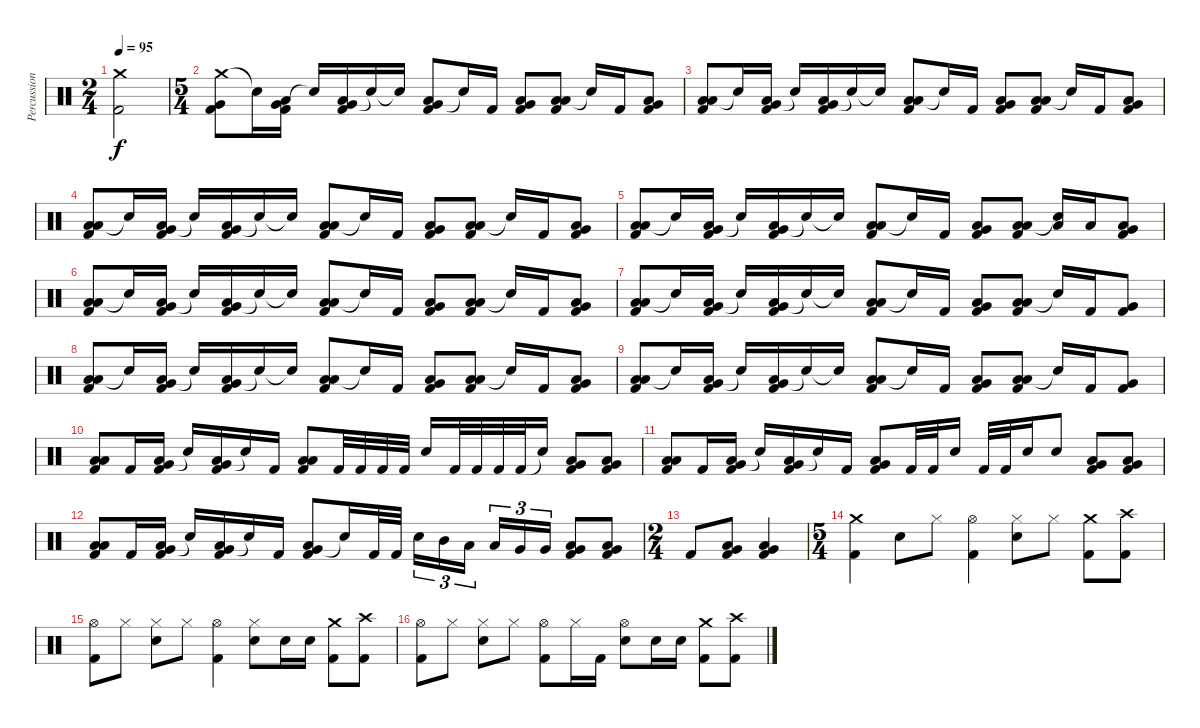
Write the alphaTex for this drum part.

\track ("Percussion" "Percussion") {instrument percussion}
\staff {score}
\articulation defaults
\ts (2 4)
\tempo 95
\clef neutral
\ks c
("Crash medium (hit)" "Kick (hit) 2").2{dy f} |
\ts (5 4)
("Crash medium (hit)" "Very Low Tom (hit)" "Kick (hit) 2").8 "Snare (hit)"{t}.16 ("Very Low Tom (hit)" "Low Floor Tom (hit)" "Kick (hit) 2").16 "Snare (hit)"{t}.16 ("Very Low Tom (hit)" "Low Floor Tom (hit)" "Kick (hit) 2").16 "Snare (hit)"{t}.16 "Snare (hit)"{t}.16 ("Very Low Tom (hit)" "Low Floor Tom (hit)" "Kick (hit) 2").8 "Snare (hit)"{t}.16 "Kick (hit) 2".16 ("Very Low Tom (hit)" "Low Floor Tom (hit)" "Kick (hit) 2").8 ("Low Tom (hit)" "Low Floor Tom (hit)" "Kick (hit) 2").8 "Snare (hit)"{t}.16 "Kick (hit) 2".16 ("Very Low Tom (hit)" "Low Floor Tom (hit)" "Kick (hit) 2").8 |
("Low Tom (hit)" "Low Floor Tom (hit)" "Kick (hit) 2").8 "Snare (hit)"{t}.16 ("Very Low Tom (hit)" "Low Floor Tom (hit)" "Kick (hit) 2").16 "Snare (hit)"{t}.16 ("Very Low Tom (hit)" "Low Floor Tom (hit)" "Kick (hit) 2").16 "Snare (hit)"{t}.16 "Snare (hit)"{t}.16 ("Low Tom (hit)" "Low Floor Tom (hit)" "Kick (hit) 2").8 "Snare (hit)"{t}.16 "Kick (hit) 2".16 ("Very Low Tom (hit)" "Low Floor Tom (hit)" "Kick (hit) 2").8 ("Low Tom (hit)" "Low Floor Tom (hit)" "Kick (hit) 2").8 "Snare (hit)"{t}.16 "Kick (hit) 2".16 ("Very Low Tom (hit)" "Low Floor Tom (hit)" "Kick (hit) 2").8 |
("Low Tom (hit)" "Low Floor Tom (hit)" "Kick (hit) 2").8 "Snare (hit)"{t}.16 ("Very Low Tom (hit)" "Low Floor Tom (hit)" "Kick (hit) 2").16 "Snare (hit)"{t}.16 ("Very Low Tom (hit)" "Low Floor Tom (hit)" "Kick (hit) 2").16 "Snare (hit)"{t}.16 "Snare (hit)"{t}.16 ("Low Tom (hit)" "Low Floor Tom (hit)" "Kick (hit) 2").8 "Snare (hit)"{t}.16 "Kick (hit) 2".16 ("Very Low Tom (hit)" "Low Floor Tom (hit)" "Kick (hit) 2").8 ("Low Tom (hit)" "Low Floor Tom (hit)" "Kick (hit) 2").8 "Snare (hit)"{t}.16 "Kick (hit) 2".16 ("Very Low Tom (hit)" "Low Floor Tom (hit)" "Kick (hit) 2").8 |
("Low Tom (hit)" "Low Floor Tom (hit)" "Kick (hit) 2").8 "Snare (hit)"{t}.16 ("Very Low Tom (hit)" "Low Floor Tom (hit)" "Kick (hit) 2").16 "Snare (hit)"{t}.16 ("Very Low Tom (hit)" "Low Floor Tom (hit)" "Kick (hit) 2").16 "Snare (hit)"{t}.16 "Snare (hit)"{t}.16 ("Low Tom (hit)" "Low Floor Tom (hit)" "Kick (hit) 2").8 "Snare (hit)"{t}.16 "Kick (hit) 2".16 ("Very Low Tom (hit)" "Low Floor Tom (hit)" "Kick (hit) 2").8 ("Low Tom (hit)" "Low Floor Tom (hit)" "Kick (hit) 2").8 ("Low Tom (hit)" "Snare (hit)"{t}).16 "Low Tom (hit)".16 ("Very Low Tom (hit)" "Low Floor Tom (hit)" "Kick (hit) 2").8 |
("Low Tom (hit)" "Low Floor Tom (hit)" "Kick (hit) 2").8 "Snare (hit)"{t}.16 ("Very Low Tom (hit)" "Low Floor Tom (hit)" "Kick (hit) 2").16 "Snare (hit)"{t}.16 ("Very Low Tom (hit)" "Low Floor Tom (hit)" "Kick (hit) 2").16 "Snare (hit)"{t}.16 "Snare (hit)"{t}.16 ("Low Tom (hit)" "Low Floor Tom (hit)" "Kick (hit) 2").8 "Snare (hit)"{t}.16 "Kick (hit) 2".16 ("Very Low Tom (hit)" "Low Floor Tom (hit)" "Kick (hit) 2").8 ("Low Tom (hit)" "Low Floor Tom (hit)" "Kick (hit) 2").8 "Snare (hit)"{t}.16 "Kick (hit) 2".16 ("Very Low Tom (hit)" "Low Floor Tom (hit)" "Kick (hit) 2").8 |
("Low Tom (hit)" "Low Floor Tom (hit)" "Kick (hit) 2").8 "Snare (hit)"{t}.16 ("Very Low Tom (hit)" "Low Floor Tom (hit)" "Kick (hit) 2").16 "Snare (hit)"{t}.16 ("Very Low Tom (hit)" "Low Floor Tom (hit)" "Kick (hit) 2").16 "Snare (hit)"{t}.16 "Snare (hit)"{t}.16 ("Low Tom (hit)" "Low Floor Tom (hit)" "Kick (hit) 2").8 "Snare (hit)"{t}.16 "Kick (hit) 2".16 ("Very Low Tom (hit)" "Low Floor Tom (hit)" "Kick (hit) 2").8 ("Low Tom (hit)" "Low Floor Tom (hit)" "Kick (hit) 2").8 "Snare (hit)"{t}.16 "Kick (hit) 2".16 ("Very Low Tom (hit)" "Kick (hit) 2").8 |
("Low Tom (hit)" "Low Floor Tom (hit)" "Kick (hit) 2").8 "Snare (hit)"{t}.16 ("Very Low Tom (hit)" "Low Floor Tom (hit)" "Kick (hit) 2").16 "Snare (hit)"{t}.16 ("Very Low Tom (hit)" "Low Floor Tom (hit)" "Kick (hit) 2").16 "Snare (hit)"{t}.16 "Snare (hit)"{t}.16 ("Low Tom (hit)" "Low Floor Tom (hit)" "Kick (hit) 2").8 "Snare (hit)"{t}.16 "Kick (hit) 2".16 ("Very Low Tom (hit)" "Low Floor Tom (hit)" "Kick (hit) 2").8 ("Low Tom (hit)" "Low Floor Tom (hit)" "Kick (hit) 2").8 "Snare (hit)"{t}.16 "Kick (hit) 2".16 ("Very Low Tom (hit)" "Low Floor Tom (hit)" "Kick (hit) 2").8 |
("Low Tom (hit)" "Low Floor Tom (hit)" "Kick (hit) 2").8 "Snare (hit)"{t}.16 ("Very Low Tom (hit)" "Low Floor Tom (hit)" "Kick (hit) 2").16 "Snare (hit)"{t}.16 ("Very Low Tom (hit)" "Low Floor Tom (hit)" "Kick (hit) 2").16 "Snare (hit)"{t}.16 "Snare (hit)"{t}.16 ("Low Tom (hit)" "Low Floor Tom (hit)" "Kick (hit) 2").8 "Snare (hit)"{t}.16 "Kick (hit) 2".16 ("Very Low Tom (hit)" "Low Floor Tom (hit)" "Kick (hit) 2").8 ("Low Tom (hit)" "Low Floor Tom (hit)" "Kick (hit) 2").8 "Snare (hit)"{t}.16 "Kick (hit) 2".16 ("Very Low Tom (hit)" "Kick (hit) 2").8 |
("Low Tom (hit)" "Low Floor Tom (hit)" "Kick (hit) 2").8 "Kick (hit) 2".16 ("Very Low Tom (hit)" "Low Floor Tom (hit)" "Kick (hit) 2").16 "Snare (hit)"{t}.16 ("Very Low Tom (hit)" "Low Floor Tom (hit)" "Kick (hit) 2").16 "Snare (hit)"{t}.16 "Kick (hit) 2".16 ("Low Tom (hit)" "Low Floor Tom (hit)" "Kick (hit) 2").8 "Kick (hit) 2".32 "Kick (hit) 2".32 "Kick (hit) 2".32 "Kick (hit) 2".32 "Snare (hit) 2".16 "Kick (hit) 2".32 "Kick (hit) 2".32 "Kick (hit) 2".32 "Kick (hit) 2".32 "Snare (hit)"{t}.16 ("Very Low Tom (hit)" "Low Floor Tom (hit)" "Kick (hit) 2").8 ("Very Low Tom (hit)" "Low Floor Tom (hit)" "Kick (hit) 2").8 |
("Low Tom (hit)" "Low Floor Tom (hit)" "Kick (hit) 2").8 "Kick (hit) 2".16 ("Very Low Tom (hit)" "Low Floor Tom (hit)" "Kick (hit) 2").16 "Snare (hit)"{t}.16 ("Very Low Tom (hit)" "Low Floor Tom (hit)" "Kick (hit) 2").16 "Snare (hit)"{t}.16 "Kick (hit) 2".16 ("Very Low Tom (hit)" "Low Floor Tom (hit)" "Kick (hit) 2").8 "Kick (hit) 2".32 "Kick (hit) 2".32 "Snare (hit) 2".16 "Kick (hit) 2".32 "Kick (hit) 2".32 "Snare (hit) 2".16 "Snare (hit) 2".8 ("Very Low Tom (hit)" "Low Floor Tom (hit)" "Kick (hit) 2").8 ("Very Low Tom (hit)" "Low Floor Tom (hit)" "Kick (hit) 2").8 |
("Low Tom (hit)" "Low Floor Tom (hit)" "Kick (hit) 2").8 "Kick (hit) 2".16 ("Very Low Tom (hit)" "Low Floor Tom (hit)" "Kick (hit) 2").16 "Snare (hit)"{t}.16 ("Very Low Tom (hit)" "Low Floor Tom (hit)" "Kick (hit) 2").16 "Snare (hit)"{t}.16 "Kick (hit) 2".16 ("Very Low Tom (hit)" "Low Floor Tom (hit)" "Kick (hit) 2").8 "Snare (hit)"{t}.16 "Kick (hit) 2".32 "Kick (hit) 2".32 "Snare (hit) 2".16{tu (3 2)} "Mid Tom (hit)".16{tu (3 2)} "Low Tom (hit)".16{tu (3 2)} "Low Tom (hit)".16{tu (3 2)} "Very Low Tom (hit)".16{tu (3 2)} "Very Low Tom (hit)".16{tu (3 2)} ("Very Low Tom (hit)" "Low Floor Tom (hit)" "Kick (hit) 2").8 ("Very Low Tom (hit)" "Low Floor Tom (hit)" "Kick (hit) 2").8 |
\ts (2 4)
"Kick (hit) 2".8 ("Very Low Tom (hit)" "Low Floor Tom (hit)" "Kick (hit) 2").8 ("Very Low Tom (hit)" "Low Floor Tom (hit)" "Kick (hit) 2").4 |
\ts (5 4)
("Crash medium (hit)" "Kick (hit) 2").4 "Snare (hit) 2".8 "Hi-Hat (closed)".8 ("Hi-Hat (open)" "Kick (hit) 2").4 ("Hi-Hat (closed)" "Snare (hit) 2").8 "Hi-Hat (closed)".8 ("Crash medium (hit)" "Kick (hit) 2").8 ("Crash high (hit)" "Kick (hit) 2").8 |
("Hi-Hat (open)" "Kick (hit) 2").8 "Hi-Hat (closed)".8 ("Hi-Hat (closed)" "Snare (hit) 2").8 "Hi-Hat (closed)".8 ("Hi-Hat (open)" "Kick (hit) 2").4 ("Hi-Hat (closed)" "Snare (hit) 2").8 "Snare (hit) 2".16 "Snare (hit) 2".16 ("Crash medium (hit)" "Kick (hit) 2").8 ("Crash high (hit)" "Kick (hit) 2").8 |
("Hi-Hat (open)" "Kick (hit) 2").8 "Hi-Hat (closed)".8 ("Hi-Hat (closed)" "Snare (hit) 2").8 "Hi-Hat (closed)".8 ("Hi-Hat (open)" "Kick (hit) 2").8 "Hi-Hat (closed)".16 "Kick (hit) 2".16 ("Hi-Hat (open)" "Snare (hit) 2").8 "Snare (hit) 2".16 "Snare (hit) 2".16 ("Crash medium (hit)" "Kick (hit) 2").8 ("Crash high (hit)" "Kick (hit) 2").8
